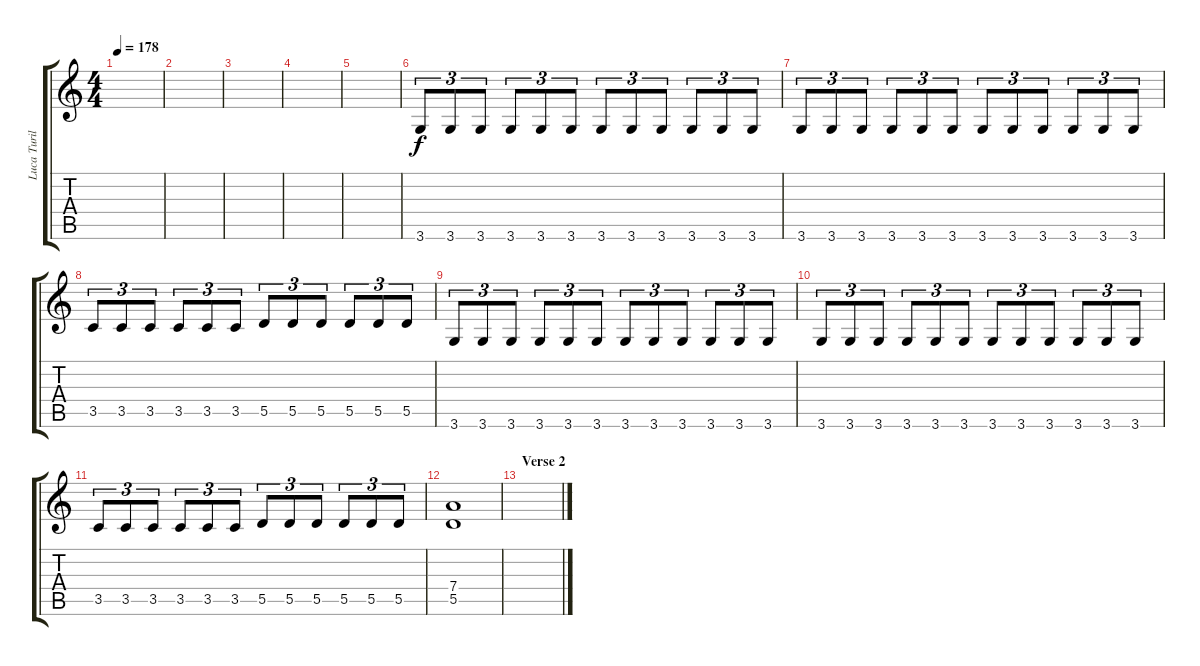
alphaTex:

\track ("Luca Turilli - Rhytm" "Luca Turil") {instrument distortionguitar}
\staff {score tabs}
\tuning (E4 B3 G3 D3 A2 E2) {hide}
\ts (4 4)
\tempo 178
\clef g2
\ks c
|
|
|
|
|
3.6.8{tu (3 2)} 3.6.8{tu (3 2)} 3.6.8{tu (3 2)} 3.6.8{tu (3 2)} 3.6.8{tu (3 2)} 3.6.8{tu (3 2)} 3.6.8{tu (3 2)} 3.6.8{tu (3 2)} 3.6.8{tu (3 2)} 3.6.8{tu (3 2)} 3.6.8{tu (3 2)} 3.6.8{tu (3 2)} |
3.6.8{tu (3 2)} 3.6.8{tu (3 2)} 3.6.8{tu (3 2)} 3.6.8{tu (3 2)} 3.6.8{tu (3 2)} 3.6.8{tu (3 2)} 3.6.8{tu (3 2)} 3.6.8{tu (3 2)} 3.6.8{tu (3 2)} 3.6.8{tu (3 2)} 3.6.8{tu (3 2)} 3.6.8{tu (3 2)} |
3.5.8{tu (3 2)} 3.5.8{tu (3 2)} 3.5.8{tu (3 2)} 3.5.8{tu (3 2)} 3.5.8{tu (3 2)} 3.5.8{tu (3 2)} 5.5.8{tu (3 2)} 5.5.8{tu (3 2)} 5.5.8{tu (3 2)} 5.5.8{tu (3 2)} 5.5.8{tu (3 2)} 5.5.8{tu (3 2)} |
3.6.8{tu (3 2)} 3.6.8{tu (3 2)} 3.6.8{tu (3 2)} 3.6.8{tu (3 2)} 3.6.8{tu (3 2)} 3.6.8{tu (3 2)} 3.6.8{tu (3 2)} 3.6.8{tu (3 2)} 3.6.8{tu (3 2)} 3.6.8{tu (3 2)} 3.6.8{tu (3 2)} 3.6.8{tu (3 2)} |
3.6.8{tu (3 2)} 3.6.8{tu (3 2)} 3.6.8{tu (3 2)} 3.6.8{tu (3 2)} 3.6.8{tu (3 2)} 3.6.8{tu (3 2)} 3.6.8{tu (3 2)} 3.6.8{tu (3 2)} 3.6.8{tu (3 2)} 3.6.8{tu (3 2)} 3.6.8{tu (3 2)} 3.6.8{tu (3 2)} |
3.5.8{tu (3 2)} 3.5.8{tu (3 2)} 3.5.8{tu (3 2)} 3.5.8{tu (3 2)} 3.5.8{tu (3 2)} 3.5.8{tu (3 2)} 5.5.8{tu (3 2)} 5.5.8{tu (3 2)} 5.5.8{tu (3 2)} 5.5.8{tu (3 2)} 5.5.8{tu (3 2)} 5.5.8{tu (3 2)} |
(7.4 5.5).1 |
\section ("" "Verse 2")
